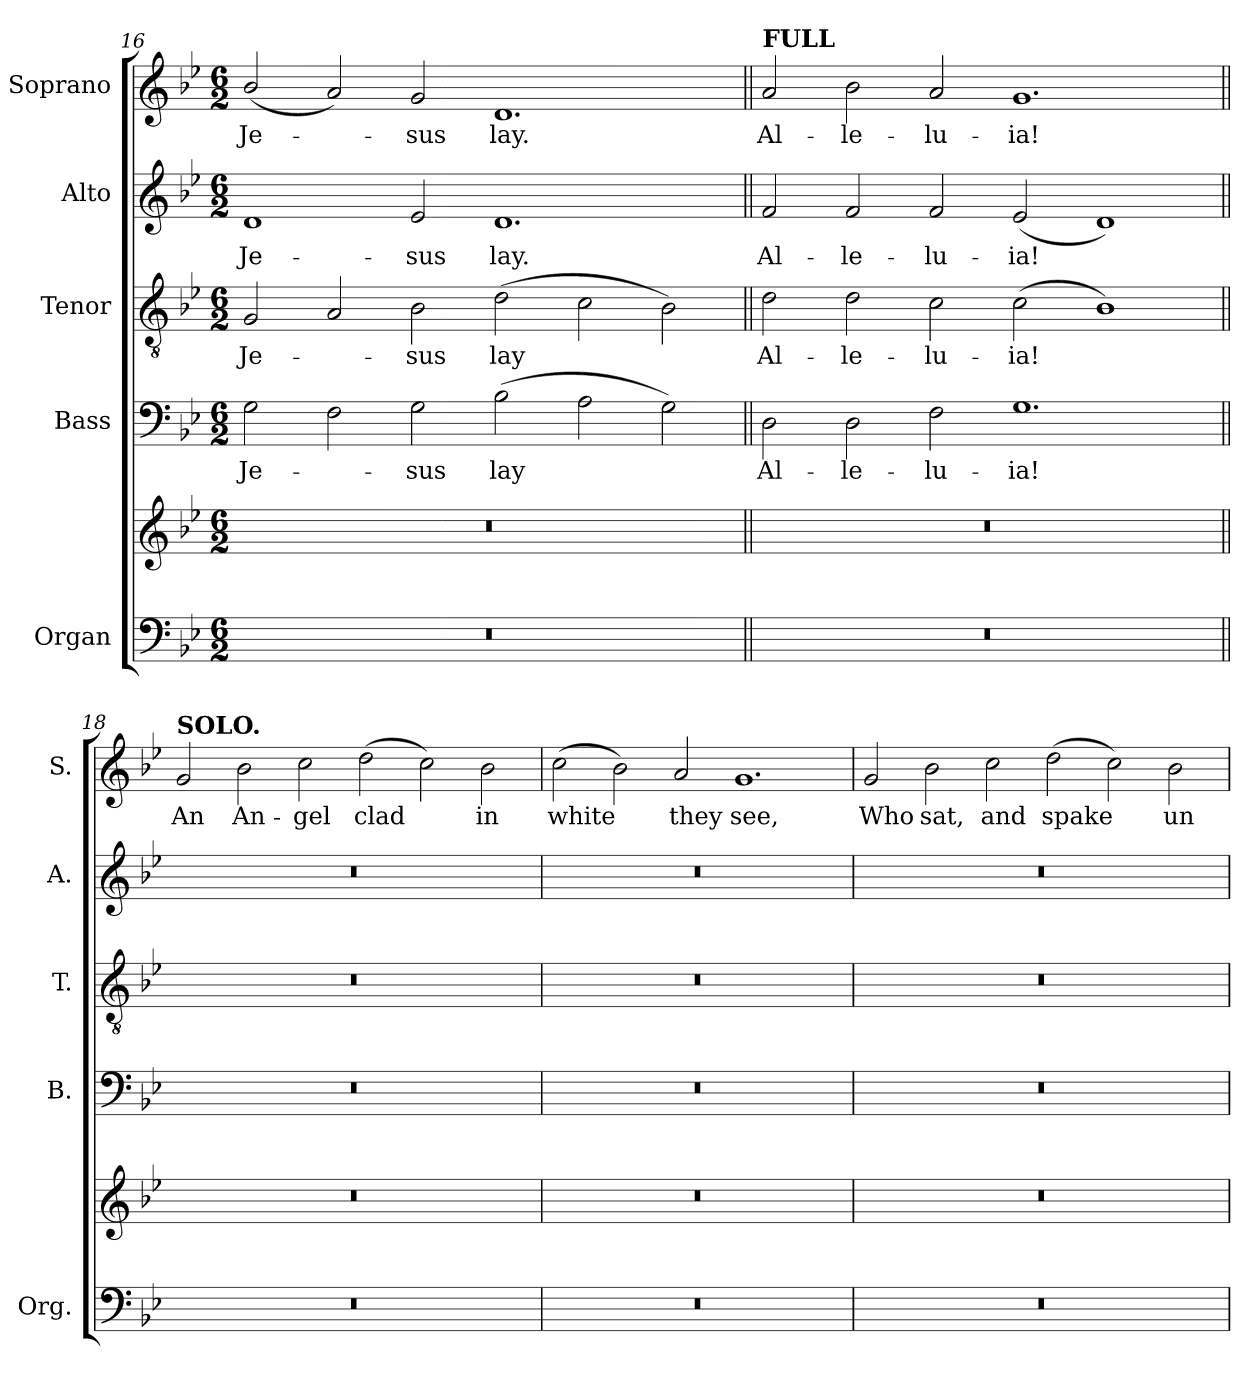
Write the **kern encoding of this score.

**kern	**kern	**kern	**text	**kern	**text	**kern	**text	**kern	**text
*part5	*part5	*part4	*part4	*part3	*part3	*part2	*part2	*part1	*part1
*staff6	*staff5	*staff4	*staff4	*staff3	*staff3	*staff2	*staff2	*staff1	*staff1
*I"Organ	*	*I"Bass	*	*I"Tenor	*	*I"Alto	*	*I"Soprano	*
*I'Org.	*	*I'B.	*	*I'T.	*	*I'A.	*	*I'S.	*
!!LO:PB:g=z
*clefF4	*clefG2	*clefF4	*	*clefGv2	*	*clefG2	*	*clefG2	*
*	*	*	*	*ITrd7c12	*	*	*	*	*
*k[b-e-]	*k[b-e-]	*k[b-e-]	*	*k[b-e-]	*	*k[b-e-]	*	*k[b-e-]	*
*B-:	*B-:	*B-:	*	*B-:	*	*B-:	*	*B-:	*
*M6/2	*M6/2	*M6/2	*	*M6/2	*	*M6/2	*	*M6/2	*
=16	=16	=16	=16	=16	=16	=16	=16	=16	=16
!LO:N:vis=1	!LO:N:vis=1	!	!	!	!	!	!	!	!
!	!	!	!LO:LY:b:color=#000000	!	!	!	!	!	!
!	!	!	!	!	!LO:LY:b:color=#000000	!	!	!	!
!	!	!	!	!	!	!	!LO:LY:b:color=#000000	!	!
!	!	!	!	!	!	!	!	!	!LO:LY:b:color=#000000
0.r	0.r	2Gi\	Je-	2GGi/	Je-	1di	Je-	(2b-i/	Je-
.	.	2Fi\	.	2AAi/	.	.	.	2ai/)	.
!	!	!	!LO:LY:b:color=#000000	!	!	!	!	!	!
!	!	!	!	!	!LO:LY:b:color=#000000	!	!	!	!
!	!	!	!	!	!	!	!LO:LY:b:color=#000000	!	!
!	!	!	!	!	!	!	!	!	!LO:LY:b:color=#000000
.	.	2Gi\	-sus	2BB-i\	-sus	2e-i/	-sus	2gi/	-sus
!	!	!	!LO:LY:b:color=#000000	!	!	!	!	!	!
!	!	!	!	!	!LO:LY:b:color=#000000	!	!	!	!
!	!	!	!	!	!	!	!LO:LY:b:color=#000000	!	!
!	!	!	!	!	!	!	!	!	!LO:LY:b:color=#000000
.	.	(2B-i\	lay	(2Di\	lay	1.di	lay.	1.di	lay.
.	.	2Ai\	.	2Ci\	.	.	.	.	.
.	.	2Gi\)	.	2BB-i\)	.	.	.	.	.
=17||	=17||	=17||	=17||	=17||	=17||	=17||	=17||	=17||	=17||
!LO:N:vis=1	!LO:N:vis=1	!	!	!	!	!	!	!	!
!	!	!	!LO:LY:b:color=#000000	!	!	!	!	!	!
!	!	!	!	!	!LO:LY:b:color=#000000	!	!	!	!
!	!	!	!	!	!	!	!LO:LY:b:color=#000000	!	!
!	!	!	!	!	!	!	!	!LO:TX:a:B:t=FULL	!
!	!	!	!	!	!	!	!	!	!LO:LY:b:color=#000000
0.r	0.r	2Di\	Al-	2Di\	Al-	2fi/	Al-	2ai/	Al-
!	!	!	!LO:LY:b:color=#000000	!	!	!	!	!	!
!	!	!	!	!	!LO:LY:b:color=#000000	!	!	!	!
!	!	!	!	!	!	!	!LO:LY:b:color=#000000	!	!
!	!	!	!	!	!	!	!	!	!LO:LY:b:color=#000000
.	.	2Di\	-le-	2Di\	-le-	2fi/	-le-	2b-i\	-le-
!	!	!	!LO:LY:b:color=#000000	!	!	!	!	!	!
!	!	!	!	!	!LO:LY:b:color=#000000	!	!	!	!
!	!	!	!	!	!	!	!LO:LY:b:color=#000000	!	!
!	!	!	!	!	!	!	!	!	!LO:LY:b:color=#000000
.	.	2Fi\	-lu-	2Ci\	-lu-	2fi/	-lu-	2ai/	-lu-
!	!	!	!LO:LY:b:color=#000000	!	!	!	!	!	!
!	!	!	!	!	!LO:LY:b:color=#000000	!	!	!	!
!	!	!	!	!	!	!	!LO:LY:b:color=#000000	!	!
!	!	!	!	!	!	!	!	!	!LO:LY:b:color=#000000
.	.	1.Gi	-ia!	(2Ci\	-ia!	(2e-i/	-ia!	1.gi	-ia!
.	.	.	.	1BB-i)	.	1di)	.	.	.
=18||	=18||	=18||	=18||	=18||	=18||	=18||	=18||	=18||	=18||
!LO:N:vis=1	!LO:N:vis=1	!LO:N:vis=1	!	!LO:N:vis=1	!	!LO:N:vis=1	!	!	!
!	!	!	!	!	!	!	!	!LO:TX:a:B:t=SOLO.	!
!	!	!	!	!	!	!	!	!	!LO:LY:b:color=#000000
0.r	0.r	0.r	.	0.r	.	0.r	.	2gi/	An
!	!	!	!	!	!	!	!	!	!LO:LY:b:color=#000000
.	.	.	.	.	.	.	.	2b-i\	An-
!	!	!	!	!	!	!	!	!	!LO:LY:b:color=#000000
.	.	.	.	.	.	.	.	2cci\	-gel
!	!	!	!	!	!	!	!	!	!LO:LY:b:color=#000000
.	.	.	.	.	.	.	.	(2ddi\	clad
.	.	.	.	.	.	.	.	2cci\)	.
!	!	!	!	!	!	!	!	!	!LO:LY:b:color=#000000
.	.	.	.	.	.	.	.	2b-i\	in
!!LO:LB:g=z
=19	=19	=19	=19	=19	=19	=19	=19	=19	=19
!LO:N:vis=1	!LO:N:vis=1	!LO:N:vis=1	!	!LO:N:vis=1	!	!LO:N:vis=1	!	!	!
!	!	!	!	!	!	!	!	!	!LO:LY:b:color=#000000
0.r	0.r	0.r	.	0.r	.	0.r	.	(2cci\	white
.	.	.	.	.	.	.	.	2b-i\)	.
!	!	!	!	!	!	!	!	!	!LO:LY:b:color=#000000
.	.	.	.	.	.	.	.	2ai/	they
!	!	!	!	!	!	!	!	!	!LO:LY:b:color=#000000
.	.	.	.	.	.	.	.	1.gi	see,
=20	=20	=20	=20	=20	=20	=20	=20	=20	=20
!LO:N:vis=1	!LO:N:vis=1	!LO:N:vis=1	!	!LO:N:vis=1	!	!LO:N:vis=1	!	!	!
!	!	!	!	!	!	!	!	!	!LO:LY:b:color=#000000
0.r	0.r	0.r	.	0.r	.	0.r	.	2gi/	Who
!	!	!	!	!	!	!	!	!	!LO:LY:b:color=#000000
.	.	.	.	.	.	.	.	2b-i\	sat,
!	!	!	!	!	!	!	!	!	!LO:LY:b:color=#000000
.	.	.	.	.	.	.	.	2cci\	and
!	!	!	!	!	!	!	!	!	!LO:LY:b:color=#000000
.	.	.	.	.	.	.	.	(2ddi\	spake
.	.	.	.	.	.	.	.	2cci\)	.
!	!	!	!	!	!	!	!	!	!LO:LY:b:color=#000000
.	.	.	.	.	.	.	.	2b-i\	un-
=	=	=	=	=	=	=	=	=	=
*-	*-	*-	*-	*-	*-	*-	*-	*-	*-
